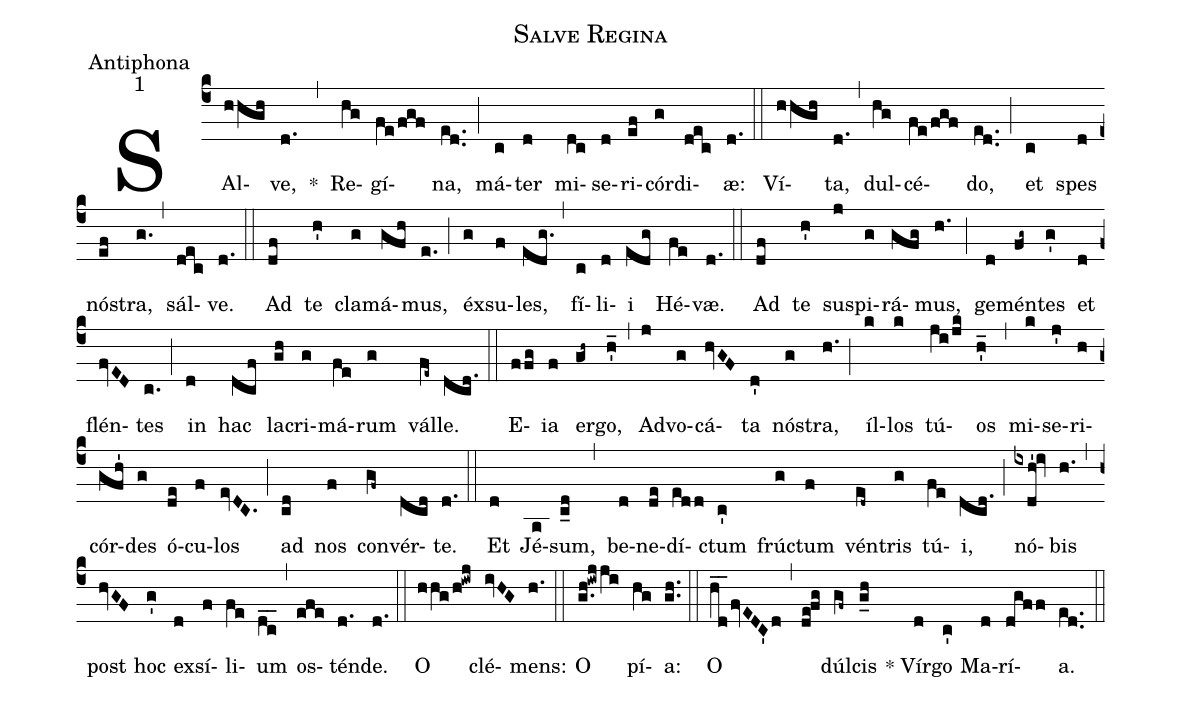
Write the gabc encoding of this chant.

name:Salve Regina;
office-part:Antiphona;
mode:1;
%%
(c4) SAl(hhgh)ve,(d.) *(,) Re(hg)gí(fe/fgf)na,(ed..) (;) má(c)ter(d) mi(dc)se(d)ri(ef)cór(g)di(dec)æ:(d.) (::) Ví(hhgh)ta,(d.) (,) dul(hg)cé(fe/fgf)do,(ed..) (;) et(c) spes(d) nó(ef)stra,(g.) (,) sál(dec)ve.(d.) (::) Ad(df) te(h') cla(g)má(gfh)mus,(e.) (;) éx(g)su(f)les,(edg.) (,) fí(c)li(d)i(edg) Hé(fe)væ.(d.) (::) Ad(df) te(h') su(j)spi(g)rá(gfg)mus,(h.) (;) ge(d)mén(fg~)tes(g') et(d) flén(fvED)tes(c.) (;) in(d) hac(dcf) la(gh)cri(g)má(fe)rum(g) vál(fe~)le.(dcd.) (::) E(ffg)ia(f) er(gh~)go,(h'_) (,) Ad(j)vo(g)cá(hvGF)ta(d') nó(g)stra,(h.) (;) íl(k)los(k) tú(ji/jk)os(h'_) (,) mi(k)se(j')ri(h)cór(gfh')des(g) ó(de)cu(f)los(evDC.) (;) ad(cd) nos(f) con(gf~)vér(dcd)te.(d.) (::) Et(d) Jé(a)sum,(c_d) (,) be(d)ne(de)dí(edd)ctum(c') frú(g)ctum(f) vén(ed~)tris(g) tú(fe)i,(dcd.) (;) nó(ixdh'!iv)bis(h.) (,) post(hvGF) hoc(g') ex(d)sí(f)li(fe)um(dc__) (,) os(efe)tén(d.)de.(d.) (::) O(hhg/h!iwj) clé(ivHG)mens:(h.) (::) O(g.h!iwjji) pí(hg)a:(gh..) (::) O(hd__fvEDC'd) (,) (de!fg) dúl(gf~)cis(g_h) * Vír(d)go(c') Ma(d)rí(dgff)a.(ed..) (::)
